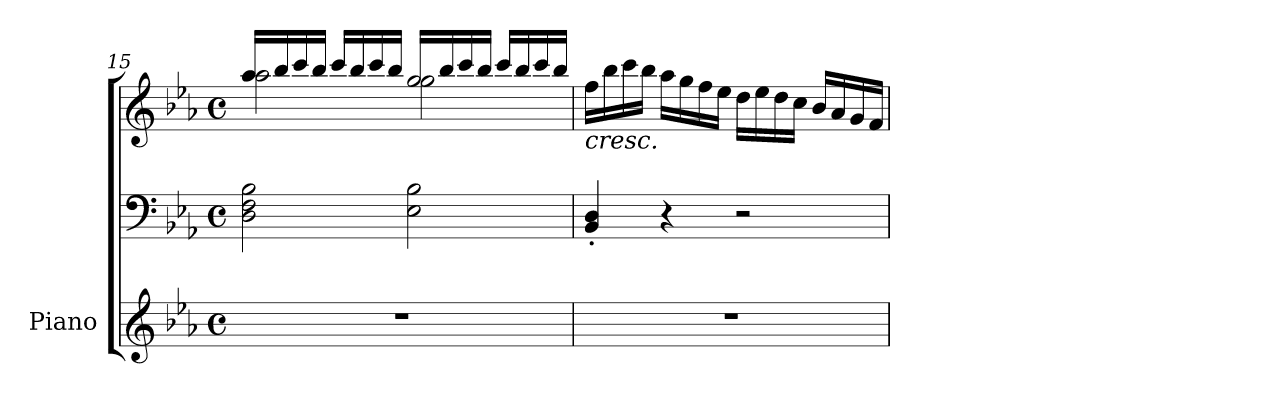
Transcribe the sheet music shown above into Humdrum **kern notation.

**kern	**kern	**kern
*part1	*part1	*part1
*staff3	*staff2	*staff1
*I"Piano	*	*
*I'Pno	*	*
!!LO:LB:g=z
*clefG2	*clefF4	*clefG2
*k[b-e-a-]	*k[b-e-a-]	*k[b-e-a-]
*M4/4	*M4/4	*M4/4
*met(c)	*met(c)	*met(c)
=15	=15	=15
!	!	!LO:N:head=open
*	*	*^
1r	2D\ 2F\ 2B-\	16aa-/LL	2aa-\
.	.	16bb-/	.
.	.	16ccc/	.
.	.	16bb-/JJ	.
.	.	16ccc/LL	.
.	.	16bb-/	.
.	.	16ccc/	.
.	.	16bb-/JJ	.
!	!	!LO:N:head=open	!
.	2E-\ 2B-\	16gg/LL	2gg\
.	.	16bb-/	.
.	.	16ccc/	.
.	.	16bb-/JJ	.
.	.	16ccc/LL	.
.	.	16bb-/	.
.	.	16ccc/	.
.	.	16bb-/JJ	.
*	*	*v	*v
=16	=16	=16
!	!	!LO:TX:b:i:t=cresc.
1r	4BB-/' 4D/'	16ff\LL
.	.	16bb-\
.	.	16ccc\
.	.	16bb-\JJ
.	4r	16aa-\LL
.	.	16gg\
.	.	16ff\
.	.	16ee-\JJ
.	2r	16dd\LL
.	.	16ee-\
.	.	16dd\
.	.	16cc\JJ
.	.	16b-/LL
.	.	16a-/
.	.	16g/
.	.	16f/JJ
=	=	=
*-	*-	*-
